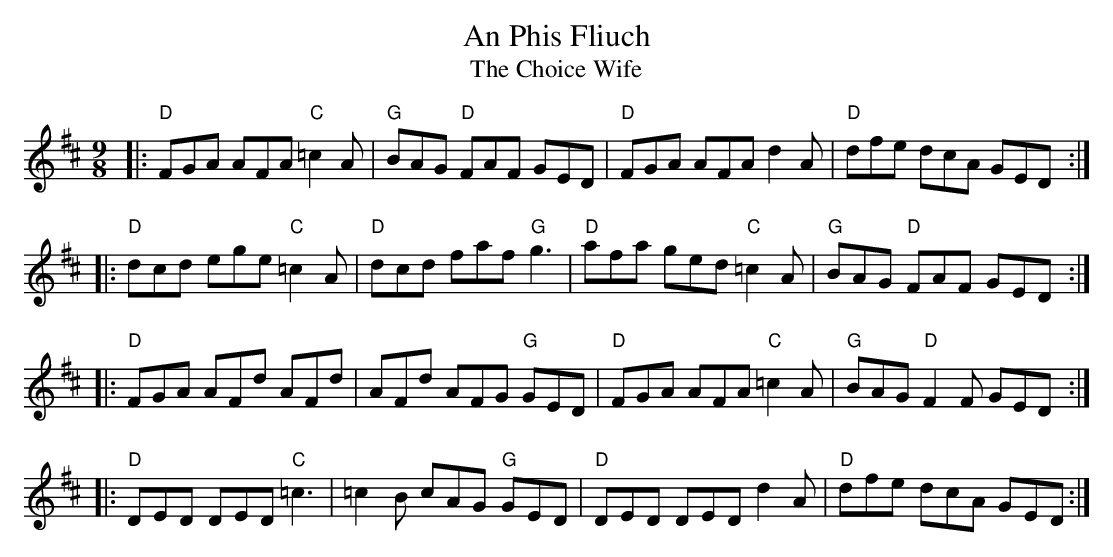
X:1
T:An Phis Fliuch
T:Choice Wife, The
M:9/8
L:1/8
K:D
|:"D"FGA AFA "C"=c2A|"G"BAG "D"FAF GED|\
"D"FGA AFA d2 A|"D"dfe dcA GED::
"D"dcd ege "C"=c2A|"D"dcd faf "G"g3|"D"afa ged "C"=c2A|"G"BAG "D"FAF GED::
"D"FGA AFd AFd|AFd AFG "G"GED|"D"FGA AFA "C"=c2A|"G"BAG "D"F2F GED::
"D"DED DED "C"=c3|=c2B cAG "G"GED|"D"DED DED d2A|"D"dfe dcA GED:|
